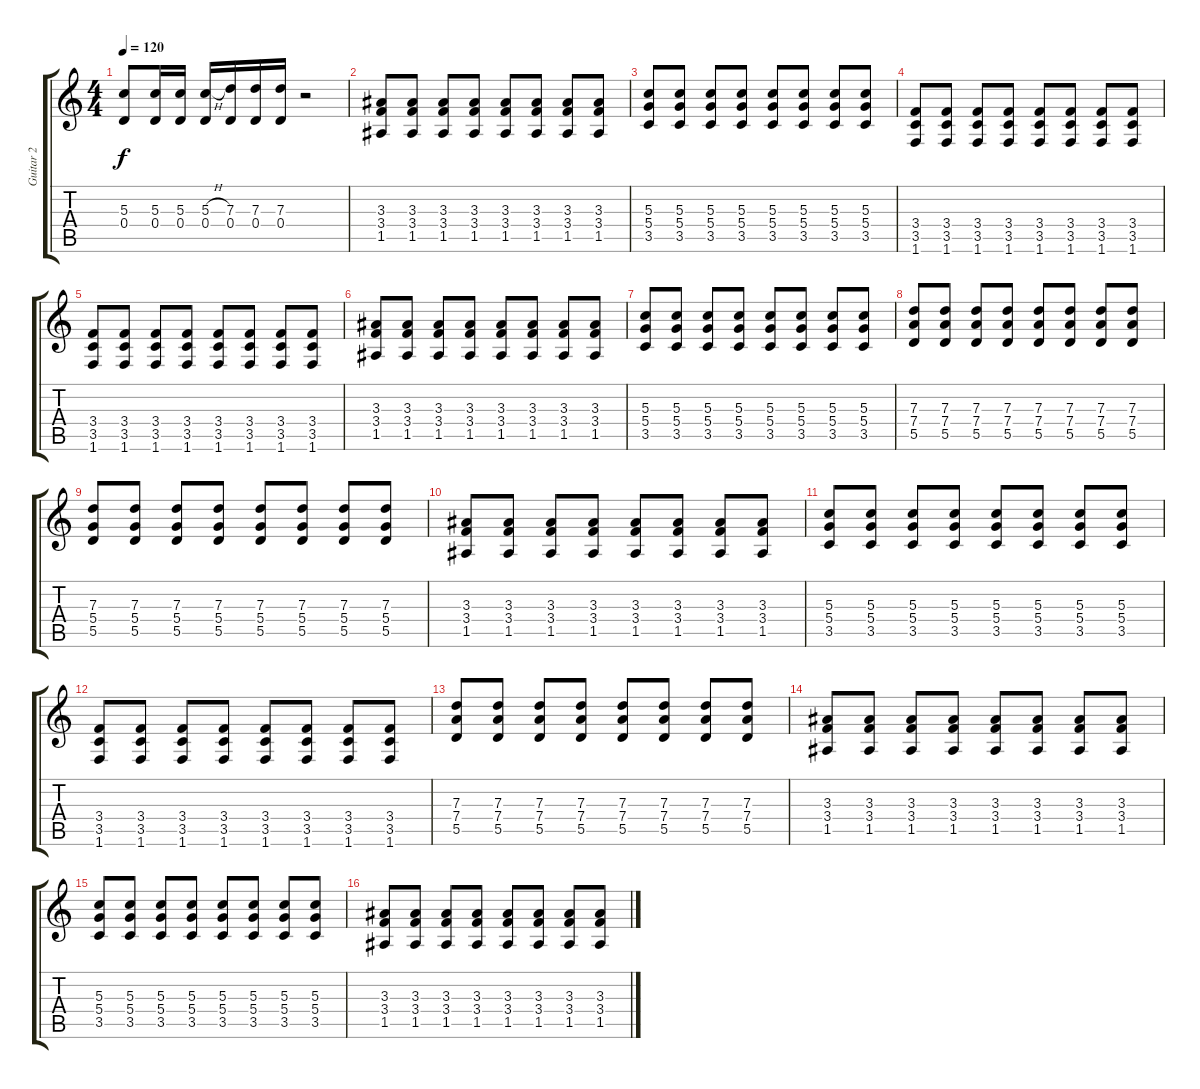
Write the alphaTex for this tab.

\track ("Guitar 2" "Guitar 2") {instrument overdrivenguitar}
\staff {score tabs}
\tuning (E4 B3 G3 D3 A2 E2) {hide}
\ts (4 4)
\tempo 120
\clef g2
\ks c
(5.3 0.4).8{dy f} (5.3 0.4).16 (5.3 0.4).16 (5.3{h} 0.4).16 (7.3 0.4).16 (7.3 0.4).16 (7.3 0.4).16 r.2 |
(3.3 3.4 1.5).8 (3.3 3.4 1.5).8 (3.3 3.4 1.5).8 (3.3 3.4 1.5).8 (3.3 3.4 1.5).8 (3.3 3.4 1.5).8 (3.3 3.4 1.5).8 (3.3 3.4 1.5).8 |
(5.3 5.4 3.5).8 (5.3 5.4 3.5).8 (5.3 5.4 3.5).8 (5.3 5.4 3.5).8 (5.3 5.4 3.5).8 (5.3 5.4 3.5).8 (5.3 5.4 3.5).8 (5.3 5.4 3.5).8 |
(3.4 3.5 1.6).8 (3.4 3.5 1.6).8 (3.4 3.5 1.6).8 (3.4 3.5 1.6).8 (3.4 3.5 1.6).8 (3.4 3.5 1.6).8 (3.4 3.5 1.6).8 (3.4 3.5 1.6).8 |
(3.4 3.5 1.6).8 (3.4 3.5 1.6).8 (3.4 3.5 1.6).8 (3.4 3.5 1.6).8 (3.4 3.5 1.6).8 (3.4 3.5 1.6).8 (3.4 3.5 1.6).8 (3.4 3.5 1.6).8 |
(3.3 3.4 1.5).8 (3.3 3.4 1.5).8 (3.3 3.4 1.5).8 (3.3 3.4 1.5).8 (3.3 3.4 1.5).8 (3.3 3.4 1.5).8 (3.3 3.4 1.5).8 (3.3 3.4 1.5).8 |
(5.3 5.4 3.5).8 (5.3 5.4 3.5).8 (5.3 5.4 3.5).8 (5.3 5.4 3.5).8 (5.3 5.4 3.5).8 (5.3 5.4 3.5).8 (5.3 5.4 3.5).8 (5.3 5.4 3.5).8 |
(7.3 7.4 5.5).8 (7.3 7.4 5.5).8 (7.3 7.4 5.5).8 (7.3 7.4 5.5).8 (7.3 7.4 5.5).8 (7.3 7.4 5.5).8 (7.3 7.4 5.5).8 (7.3 7.4 5.5).8 |
(7.3 5.4 5.5).8 (7.3 5.4 5.5).8 (7.3 5.4 5.5).8 (7.3 5.4 5.5).8 (7.3 5.4 5.5).8 (7.3 5.4 5.5).8 (7.3 5.4 5.5).8 (7.3 5.4 5.5).8 |
(3.3 3.4 1.5).8 (3.3 3.4 1.5).8 (3.3 3.4 1.5).8 (3.3 3.4 1.5).8 (3.3 3.4 1.5).8 (3.3 3.4 1.5).8 (3.3 3.4 1.5).8 (3.3 3.4 1.5).8 |
(5.3 5.4 3.5).8 (5.3 5.4 3.5).8 (5.3 5.4 3.5).8 (5.3 5.4 3.5).8 (5.3 5.4 3.5).8 (5.3 5.4 3.5).8 (5.3 5.4 3.5).8 (5.3 5.4 3.5).8 |
(3.4 3.5 1.6).8 (3.4 3.5 1.6).8 (3.4 3.5 1.6).8 (3.4 3.5 1.6).8 (3.4 3.5 1.6).8 (3.4 3.5 1.6).8 (3.4 3.5 1.6).8 (3.4 3.5 1.6).8 |
(7.3 7.4 5.5).8 (7.3 7.4 5.5).8 (7.3 7.4 5.5).8 (7.3 7.4 5.5).8 (7.3 7.4 5.5).8 (7.3 7.4 5.5).8 (7.3 7.4 5.5).8 (7.3 7.4 5.5).8 |
(3.3 3.4 1.5).8 (3.3 3.4 1.5).8 (3.3 3.4 1.5).8 (3.3 3.4 1.5).8 (3.3 3.4 1.5).8 (3.3 3.4 1.5).8 (3.3 3.4 1.5).8 (3.3 3.4 1.5).8 |
(5.3 5.4 3.5).8 (5.3 5.4 3.5).8 (5.3 5.4 3.5).8 (5.3 5.4 3.5).8 (5.3 5.4 3.5).8 (5.3 5.4 3.5).8 (5.3 5.4 3.5).8 (5.3 5.4 3.5).8 |
(3.3 3.4 1.5).8 (3.3 3.4 1.5).8 (3.3 3.4 1.5).8 (3.3 3.4 1.5).8 (3.3 3.4 1.5).8 (3.3 3.4 1.5).8 (3.3 3.4 1.5).8 (3.3 3.4 1.5).8
